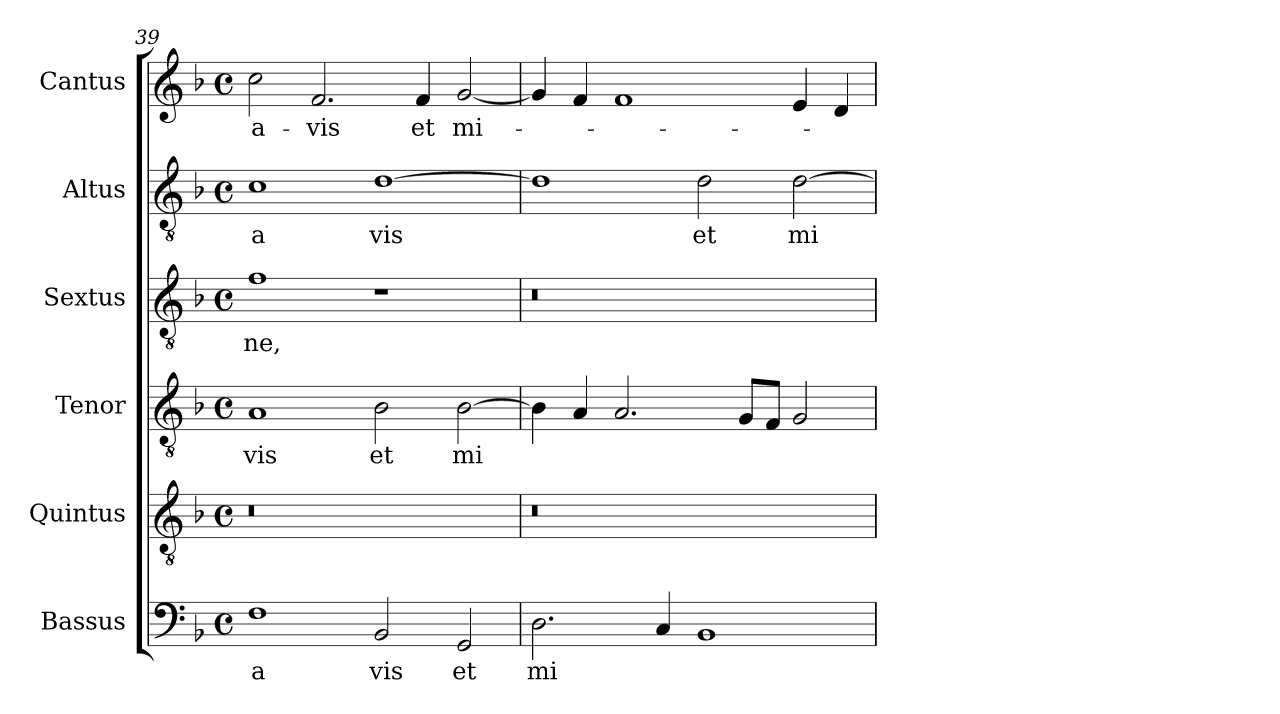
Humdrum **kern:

**kern	**text	**kern	**kern	**text	**kern	**text	**kern	**text	**kern	**text
*part6	*part6	*part5	*part4	*part4	*part3	*part3	*part2	*part2	*part1	*part1
*staff6	*staff6	*staff5	*staff4	*staff4	*staff3	*staff3	*staff2	*staff2	*staff1	*staff1
*I"Bassus	*	*I"Quintus	*I"Tenor	*	*I"Sextus	*	*I"Altus	*	*I"Cantus	*
*clefF4	*	*clefGv2	*clefGv2	*	*clefGv2	*	*clefGv2	*	*clefG2	*
*k[b-]	*	*k[b-]	*k[b-]	*	*k[b-]	*	*k[b-]	*	*k[b-]	*
*F:	*	*F:	*F:	*	*F:	*	*F:	*	*F:	*
*M4/4	*	*M4/4	*M4/4	*	*M4/4	*	*M4/4	*	*M4/4	*
*met(c)	*	*met(c)	*met(c)	*	*met(c)	*	*met(c)	*	*met(c)	*
=39	=39	=39	=39	=39	=39	=39	=39	=39	=39	=39
!	!LO:LY:b:cj	!	!	!LO:LY:b:cj	!	!LO:LY:b:cj	!	!LO:LY:b:cj	!	!LO:LY:b:cj
1F	a	0r	1A	vis	1f	ne,	1c	a	2cc\	-a-
!	!	!	!	!	!	!	!	!	!	!LO:LY:b:cj
.	.	.	.	.	.	.	.	.	2.f/	-vis
!	!LO:LY:b:cj	!	!	!LO:LY:b:cj	!	!	!	!LO:LY:b:cj	!	!
2BB-/	vis	.	2B-\	et	1r	.	[>1d	vis	.	.
!	!	!	!	!	!	!	!	!	!	!LO:LY:b:cj
.	.	.	.	.	.	.	.	.	4f/	et
!	!LO:LY:b:cj	!	!	!LO:LY:b	!	!	!	!	!	!LO:LY:b
2GG/	et	.	[>2B-\	mi	.	.	.	.	[<2g/	mi-
=40	=40	=40	=40	=40	=40	=40	=40	=40	=40	=40
!	!LO:LY:b	!	!	!	!	!	!	!	!	!
2.D\	mi	0r	4B-\]	.	0r	.	1d]	.	4g/]	.
.	.	.	4A/	.	.	.	.	.	4f/	.
.	.	.	2.A/	.	.	.	.	.	1f	.
4C/	.	.	.	.	.	.	.	.	.	.
!	!	!	!	!	!	!	!	!LO:LY:b:cj	!	!
1BB-	.	.	.	.	.	.	2d\	et	.	.
.	.	.	8G/L	.	.	.	.	.	.	.
.	.	.	8F/J	.	.	.	.	.	.	.
!	!	!	!	!	!	!	!	!LO:LY:b	!	!
.	.	.	2G/	.	.	.	[>2d\	mi	4e/	.
.	.	.	.	.	.	.	.	.	4d/	.
=	=	=	=	=	=	=	=	=	=	=
*-	*-	*-	*-	*-	*-	*-	*-	*-	*-	*-
